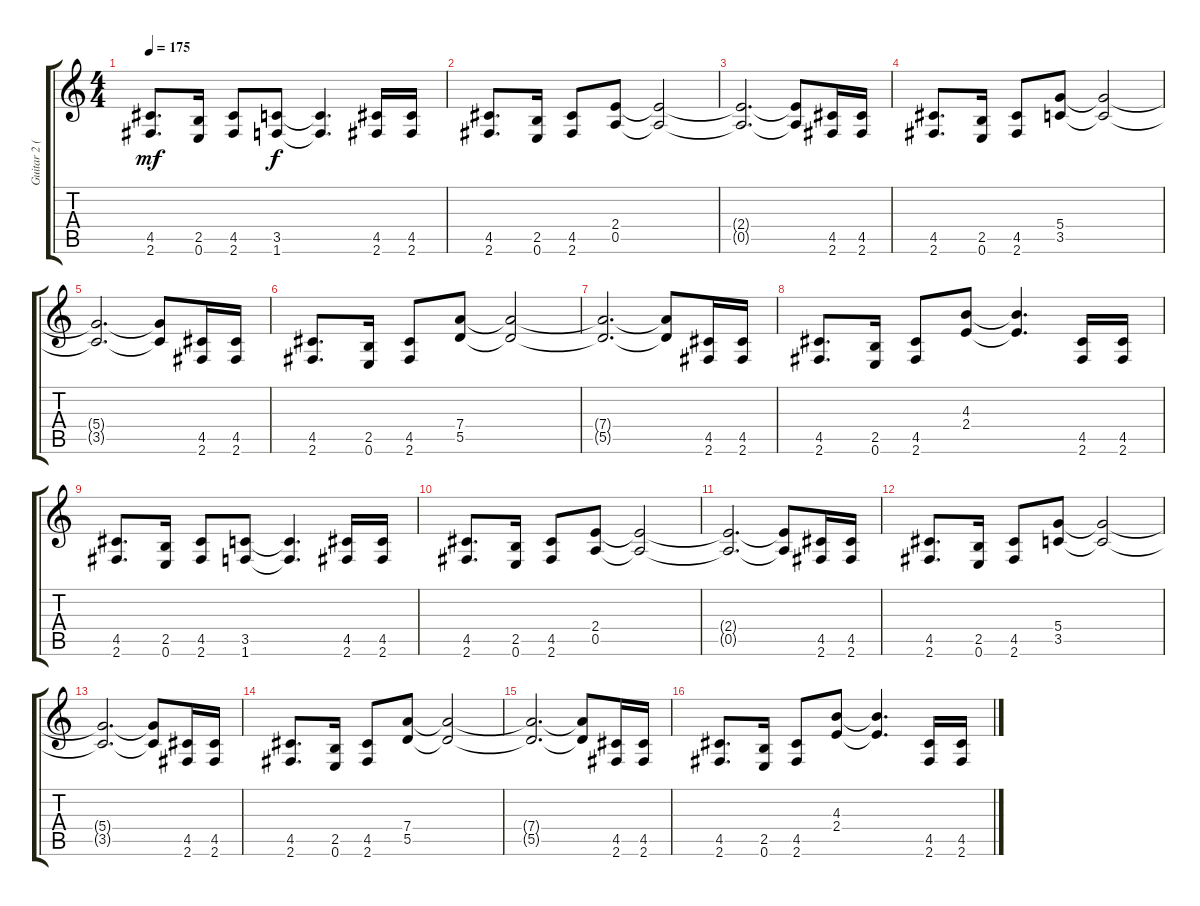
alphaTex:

\track ("Guitar 2 (Chris Poland)" "Guitar 2 (") {instrument distortionguitar}
\staff {score tabs}
\tuning (E4 B3 G3 D3 A2 E2) {hide}
\ts (4 4)
\tempo 175
\clef g2
\ks c
(4.5 2.6).8{d dy mf} (2.5 0.6).16 (4.5 2.6).8 (3.5 1.6).8{dy f} (3.5{t} 1.6{t}).4{d} (4.5 2.6).16 (4.5 2.6).16 |
(4.5 2.6).8{d} (2.5 0.6).16 (4.5 2.6).8 (2.4 0.5).8 (2.4{t} 0.5{t}).2 |
(2.4{t} 0.5{t}).2{d} (2.4{t} 0.5{t}).8 (4.5 2.6).16 (4.5 2.6).16 |
(4.5 2.6).8{d} (2.5 0.6).16 (4.5 2.6).8 (5.4 3.5).8 (5.4{t} 3.5{t}).2 |
(5.4{t} 3.5{t}).2{d} (5.4{t} 3.5{t}).8 (4.5 2.6).16 (4.5 2.6).16 |
(4.5 2.6).8{d} (2.5 0.6).16 (4.5 2.6).8 (7.4 5.5).8 (7.4{t} 5.5{t}).2 |
(7.4{t} 5.5{t}).2{d} (7.4{t} 5.5{t}).8 (4.5 2.6).16 (4.5 2.6).16 |
(4.5 2.6).8{d} (2.5 0.6).16 (4.5 2.6).8 (4.3 2.4).8 (4.3{t} 2.4{t}).4{d} (4.5 2.6).16 (4.5 2.6).16 |
(4.5 2.6).8{d} (2.5 0.6).16 (4.5 2.6).8 (3.5 1.6).8 (3.5{t} 1.6{t}).4{d} (4.5 2.6).16 (4.5 2.6).16 |
(4.5 2.6).8{d} (2.5 0.6).16 (4.5 2.6).8 (2.4 0.5).8 (2.4{t} 0.5{t}).2 |
(2.4{t} 0.5{t}).2{d} (2.4{t} 0.5{t}).8 (4.5 2.6).16 (4.5 2.6).16 |
(4.5 2.6).8{d} (2.5 0.6).16 (4.5 2.6).8 (5.4 3.5).8 (5.4{t} 3.5{t}).2 |
(5.4{t} 3.5{t}).2{d} (5.4{t} 3.5{t}).8 (4.5 2.6).16 (4.5 2.6).16 |
(4.5 2.6).8{d} (2.5 0.6).16 (4.5 2.6).8 (7.4 5.5).8 (7.4{t} 5.5{t}).2 |
(7.4{t} 5.5{t}).2{d} (7.4{t} 5.5{t}).8 (4.5 2.6).16 (4.5 2.6).16 |
(4.5 2.6).8{d} (2.5 0.6).16 (4.5 2.6).8 (4.3 2.4).8 (4.3{t} 2.4{t}).4{d} (4.5 2.6).16 (4.5 2.6).16
